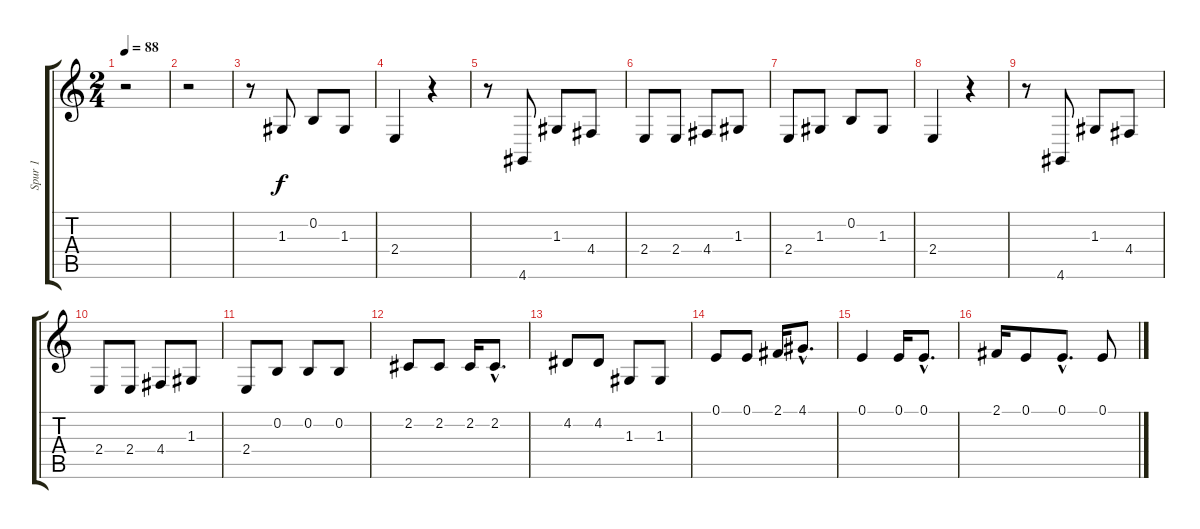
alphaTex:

\track ("Spur 1" "Spur 1") {instrument baritonesax}
\staff {score tabs}
\tuning (E4 B3 G3 D3 A2 E2) {hide}
\ts (2 4)
\tempo 88
\clef g2
\ks c
r.2{dy f instrument baritonesax} |
r.2 |
r.8 1.3.8 0.2.8 1.3.8 |
2.4.4 r.4 |
r.8 4.6.8 1.3.8 4.4.8 |
2.4.8 2.4.8 4.4.8 1.3.8 |
2.4.8 1.3.8 0.2.8 1.3.8 |
2.4.4 r.4 |
r.8 4.6.8 1.3.8 4.4.8 |
2.4.8 2.4.8 4.4.8 1.3.8 |
2.4.8 0.2.8 0.2.8 0.2.8 |
2.2.8 2.2.8 2.2.16 2.2{hac}.8{d} |
4.2.8 4.2.8 1.3.8 1.3.8 |
0.1.8 0.1.8 2.1.16 4.1{hac}.8{d} |
0.1.4 0.1.16 0.1{hac}.8{d} |
2.1.16 0.1.8 0.1{hac}.8{d} 0.1.8
